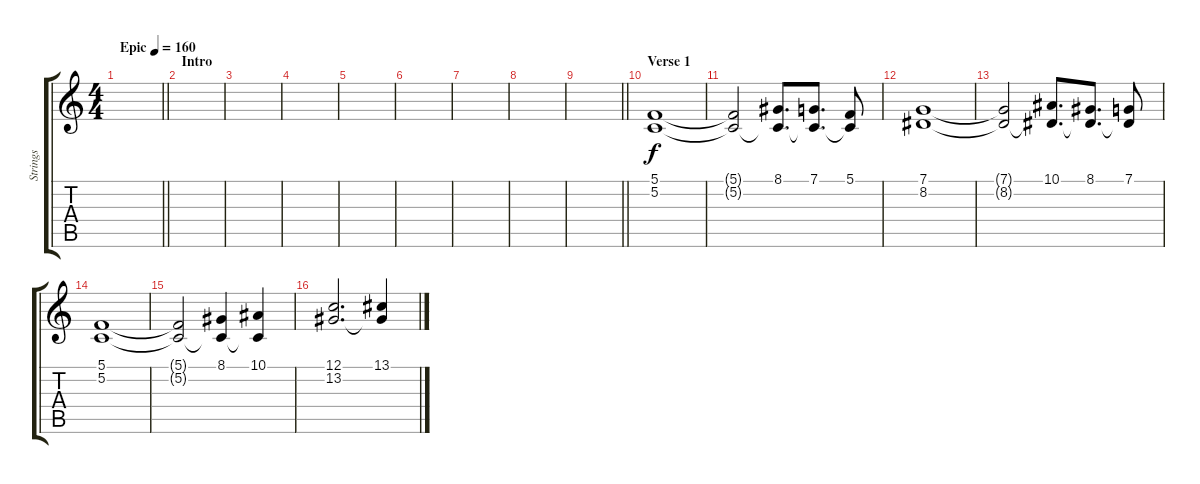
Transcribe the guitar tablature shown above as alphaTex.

\track ("Strings" "Strings") {instrument stringensemble1}
\staff {score tabs}
\tuning (C4 G3 Eb3 Bb2 F2 C2) {hide}
\ts (4 4)
\tempo (160 "Epic")
\clef g2
\barLineRight lightlight
\ks c
|
\section ("" "Intro")
|
|
|
|
|
|
|
\barLineRight lightlight
|
\section ("" "Verse 1")
(5.1 5.2).1 |
(5.1{t} 5.2{t}).2 (8.1 5.2{t}).8{d} (7.1 5.2{t}).8{d} (5.1 5.2{t}).8 |
(7.1 8.2).1 |
(7.1{t} 8.2{t}).2 (10.1 8.2{t}).8{d} (8.1 8.2{t}).8{d} (7.1 8.2{t}).8 |
(5.1 5.2).1 |
(5.1{t} 5.2{t}).2 (8.1 5.2{t}).4 (10.1 5.2{t}).4 |
(12.1 13.2).2{d} (13.1 13.2{t}).4
